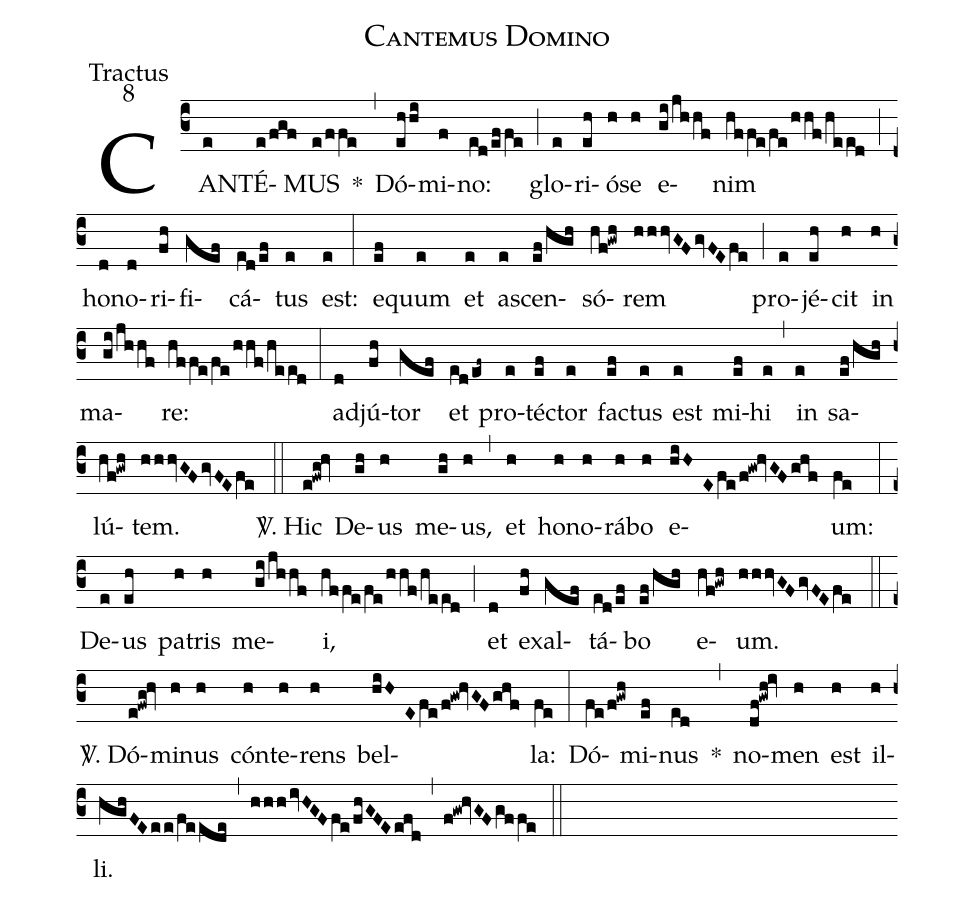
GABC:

name:Cantemus Domino;
office-part:Tractus;
mode:8;
%%
(c3) CAN(e)TÉ(e/fgf)MUS(e/ffe) *(,) Dó(ehhi)mi(f)no:(ed/effe) (;) glo(e)ri(eh)ó(h)se(h) e(gi/jhhf)nim(hffe/fe/hhf/heed) (;) ho(d)no(d)ri(fh)fi(gef)cá(ed/ef)tus(e) est:(e) (:) e(ef)quum(e) et(e) a(e)scen(ef/hgh)só(hf!gwh)rem(hhhvGF/gvFEfe) (;) pro(e)jé(eh)cit(h) in(h) ma(gi/jhhf)re:(hffe/fe/hhf/heed) (:) ad(d)jú(fh)tor(gef) et(ed/ef~) pro(e)té(ef)ctor(e) fac(ef)tus(e) est(e) mi(ef)hi(e) (,) in(e) sa(ef/hgh)lú(hf!gwh)tem.(hhhvGF/gvFEfe) (::) <sp>V/</sp>. H{i}c(e!fwg!hv) De(gh)us(h) me(gh)us,(h) (,) et(h) ho(h)no(h)rá(h)bo(h) e(hiHEfe/f!gw!hvGFghf)um:(fe) (:) De(e)us(eh) pa(h)tris(h) me(gi/jhhf)i,(hffe/fe/hhf/heed) (;) et(d) ex(fh)al(gef)tá(ed/ef)bo(ef/hgh) e(hf!gwh)um.(hhhvGF/gvFEfe) (::) <sp>V/</sp>. D{ó}(e!fwg!hv)mi(h)nus(h) cón(h)te(h)rens(h) bel(hiHE/fe/f!gw!hvGF/ghf)la:(fe) (:) Dó(fe/f!gwh)mi(ef)nus(ed) *(,) no(df!gwh!iv)men(h) est(h) il(h)li.(hghFE/ee/feede) (,) (hhh/ivHGF/fe/fhGFE/efd) (,) (f!gw!hvGF/gffe) (::)
